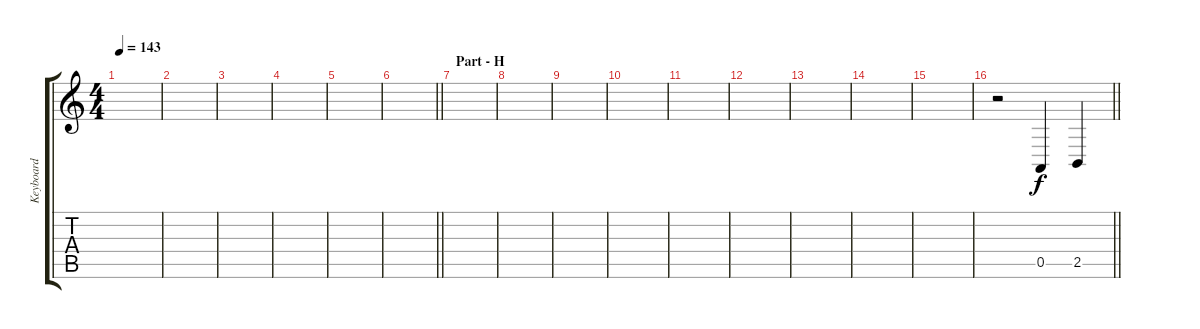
\track ("Keyboard" "Keyboard") {instrument stringensemble2}
\staff {score tabs}
\tuning (E4 B3 G3 D3 A2 E2) {hide}
\ts (4 4)
\tempo 143
\clef g2
\ks c
|
|
|
|
|
\barLineRight lightlight
|
\section ("" "Part - H")
|
|
|
|
|
|
|
|
|
\barLineRight lightlight
r.2 0.5.4 2.5.4
